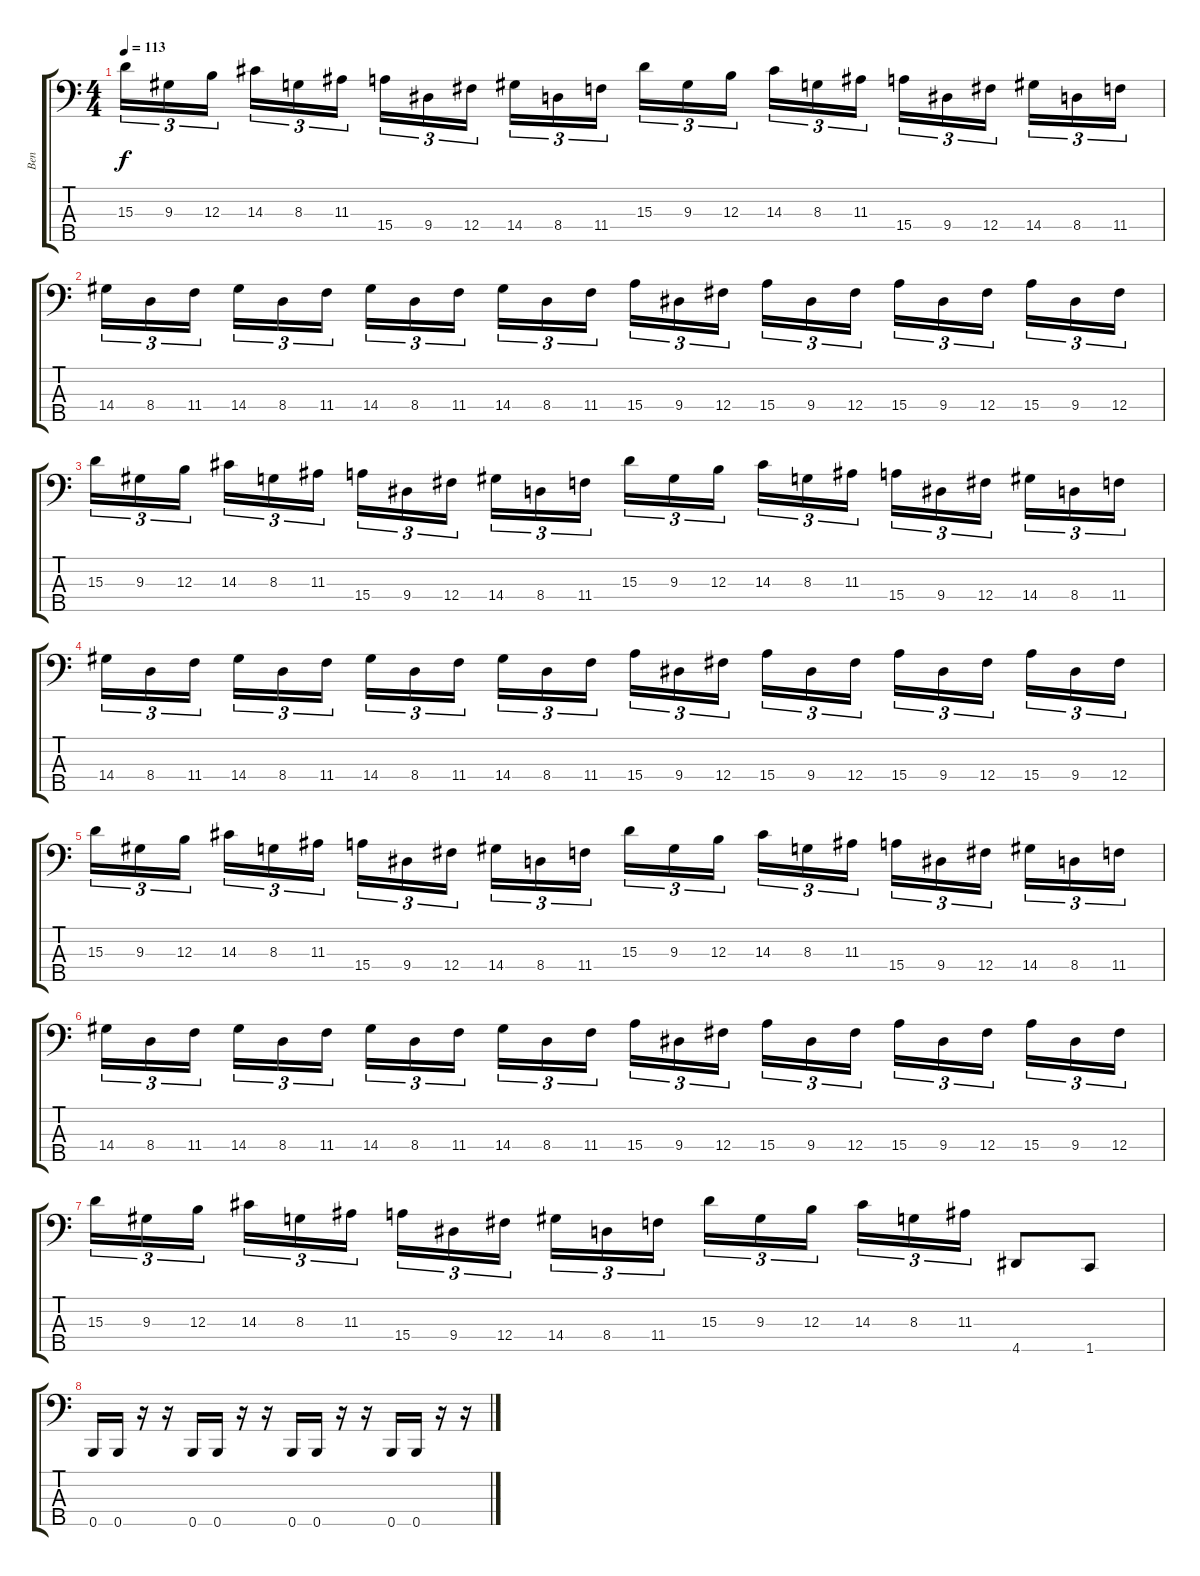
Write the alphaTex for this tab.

\track ("Ben" "Ben") {instrument electricbasspick}
\staff {score tabs}
\tuning (A2 E2 B1 Gb1 B0) {hide}
\ts (4 4)
\tempo 113
\clef f4
\ks c
15.3.16{tu (3 2) dy f} 9.3.16{tu (3 2)} 12.3.16{tu (3 2) beam splitsecondary} 14.3.16{tu (3 2)} 8.3.16{tu (3 2)} 11.3.16{tu (3 2)} 15.4.16{tu (3 2)} 9.4.16{tu (3 2)} 12.4.16{tu (3 2) beam splitsecondary} 14.4.16{tu (3 2)} 8.4.16{tu (3 2)} 11.4.16{tu (3 2)} 15.3.16{tu (3 2)} 9.3.16{tu (3 2)} 12.3.16{tu (3 2) beam splitsecondary} 14.3.16{tu (3 2)} 8.3.16{tu (3 2)} 11.3.16{tu (3 2)} 15.4.16{tu (3 2)} 9.4.16{tu (3 2)} 12.4.16{tu (3 2) beam splitsecondary} 14.4.16{tu (3 2)} 8.4.16{tu (3 2)} 11.4.16{tu (3 2)} |
14.4.16{tu (3 2)} 8.4.16{tu (3 2)} 11.4.16{tu (3 2) beam splitsecondary} 14.4.16{tu (3 2)} 8.4.16{tu (3 2)} 11.4.16{tu (3 2)} 14.4.16{tu (3 2)} 8.4.16{tu (3 2)} 11.4.16{tu (3 2) beam splitsecondary} 14.4.16{tu (3 2)} 8.4.16{tu (3 2)} 11.4.16{tu (3 2)} 15.4.16{tu (3 2)} 9.4.16{tu (3 2)} 12.4.16{tu (3 2) beam splitsecondary} 15.4.16{tu (3 2)} 9.4.16{tu (3 2)} 12.4.16{tu (3 2)} 15.4.16{tu (3 2)} 9.4.16{tu (3 2)} 12.4.16{tu (3 2) beam splitsecondary} 15.4.16{tu (3 2)} 9.4.16{tu (3 2)} 12.4.16{tu (3 2)} |
15.3.16{tu (3 2)} 9.3.16{tu (3 2)} 12.3.16{tu (3 2) beam splitsecondary} 14.3.16{tu (3 2)} 8.3.16{tu (3 2)} 11.3.16{tu (3 2)} 15.4.16{tu (3 2)} 9.4.16{tu (3 2)} 12.4.16{tu (3 2) beam splitsecondary} 14.4.16{tu (3 2)} 8.4.16{tu (3 2)} 11.4.16{tu (3 2)} 15.3.16{tu (3 2)} 9.3.16{tu (3 2)} 12.3.16{tu (3 2) beam splitsecondary} 14.3.16{tu (3 2)} 8.3.16{tu (3 2)} 11.3.16{tu (3 2)} 15.4.16{tu (3 2)} 9.4.16{tu (3 2)} 12.4.16{tu (3 2) beam splitsecondary} 14.4.16{tu (3 2)} 8.4.16{tu (3 2)} 11.4.16{tu (3 2)} |
14.4.16{tu (3 2)} 8.4.16{tu (3 2)} 11.4.16{tu (3 2) beam splitsecondary} 14.4.16{tu (3 2)} 8.4.16{tu (3 2)} 11.4.16{tu (3 2)} 14.4.16{tu (3 2)} 8.4.16{tu (3 2)} 11.4.16{tu (3 2) beam splitsecondary} 14.4.16{tu (3 2)} 8.4.16{tu (3 2)} 11.4.16{tu (3 2)} 15.4.16{tu (3 2)} 9.4.16{tu (3 2)} 12.4.16{tu (3 2) beam splitsecondary} 15.4.16{tu (3 2)} 9.4.16{tu (3 2)} 12.4.16{tu (3 2)} 15.4.16{tu (3 2)} 9.4.16{tu (3 2)} 12.4.16{tu (3 2) beam splitsecondary} 15.4.16{tu (3 2)} 9.4.16{tu (3 2)} 12.4.16{tu (3 2)} |
15.3.16{tu (3 2)} 9.3.16{tu (3 2)} 12.3.16{tu (3 2) beam splitsecondary} 14.3.16{tu (3 2)} 8.3.16{tu (3 2)} 11.3.16{tu (3 2)} 15.4.16{tu (3 2)} 9.4.16{tu (3 2)} 12.4.16{tu (3 2) beam splitsecondary} 14.4.16{tu (3 2)} 8.4.16{tu (3 2)} 11.4.16{tu (3 2)} 15.3.16{tu (3 2)} 9.3.16{tu (3 2)} 12.3.16{tu (3 2) beam splitsecondary} 14.3.16{tu (3 2)} 8.3.16{tu (3 2)} 11.3.16{tu (3 2)} 15.4.16{tu (3 2)} 9.4.16{tu (3 2)} 12.4.16{tu (3 2) beam splitsecondary} 14.4.16{tu (3 2)} 8.4.16{tu (3 2)} 11.4.16{tu (3 2)} |
14.4.16{tu (3 2)} 8.4.16{tu (3 2)} 11.4.16{tu (3 2) beam splitsecondary} 14.4.16{tu (3 2)} 8.4.16{tu (3 2)} 11.4.16{tu (3 2)} 14.4.16{tu (3 2)} 8.4.16{tu (3 2)} 11.4.16{tu (3 2) beam splitsecondary} 14.4.16{tu (3 2)} 8.4.16{tu (3 2)} 11.4.16{tu (3 2)} 15.4.16{tu (3 2)} 9.4.16{tu (3 2)} 12.4.16{tu (3 2) beam splitsecondary} 15.4.16{tu (3 2)} 9.4.16{tu (3 2)} 12.4.16{tu (3 2)} 15.4.16{tu (3 2)} 9.4.16{tu (3 2)} 12.4.16{tu (3 2) beam splitsecondary} 15.4.16{tu (3 2)} 9.4.16{tu (3 2)} 12.4.16{tu (3 2)} |
15.3.16{tu (3 2)} 9.3.16{tu (3 2)} 12.3.16{tu (3 2) beam splitsecondary} 14.3.16{tu (3 2)} 8.3.16{tu (3 2)} 11.3.16{tu (3 2)} 15.4.16{tu (3 2)} 9.4.16{tu (3 2)} 12.4.16{tu (3 2) beam splitsecondary} 14.4.16{tu (3 2)} 8.4.16{tu (3 2)} 11.4.16{tu (3 2)} 15.3.16{tu (3 2)} 9.3.16{tu (3 2)} 12.3.16{tu (3 2) beam splitsecondary} 14.3.16{tu (3 2)} 8.3.16{tu (3 2)} 11.3.16{tu (3 2)} 4.5.8 1.5.8 |
0.5.16 0.5.16 r.16 r.16 0.5.16 0.5.16 r.16 r.16 0.5.16 0.5.16 r.16 r.16 0.5.16 0.5.16 r.16 r.16
